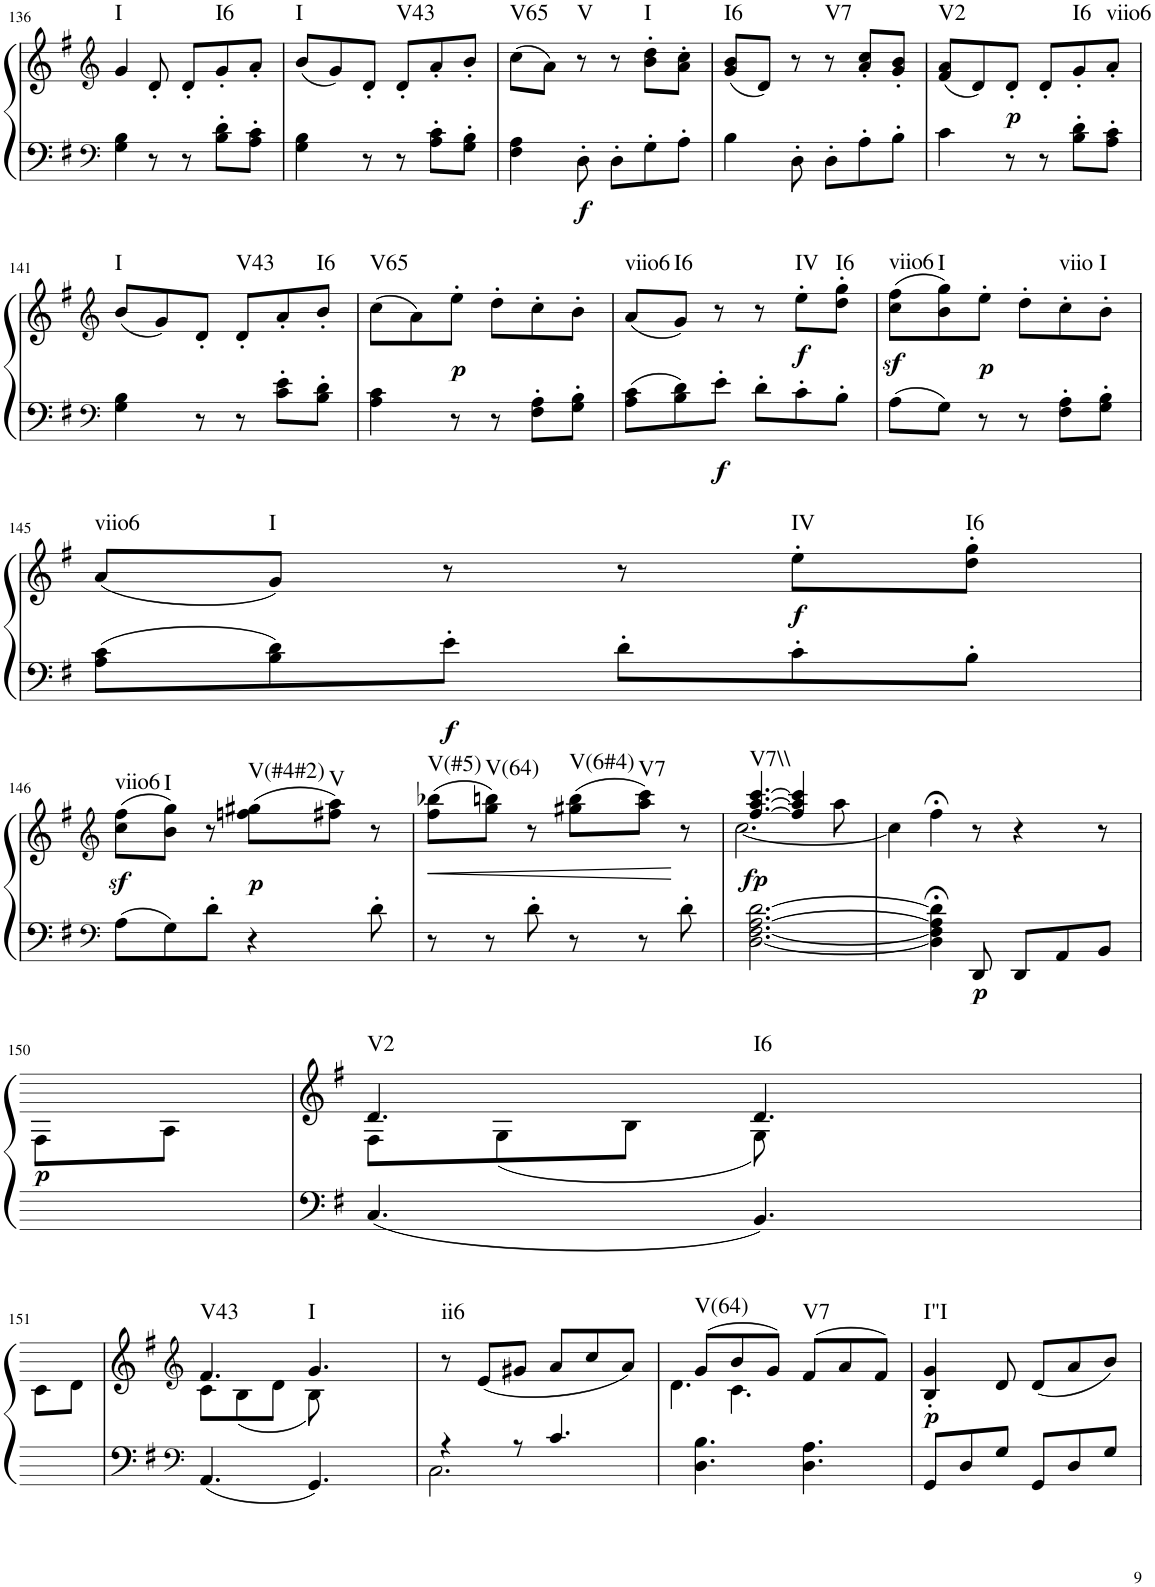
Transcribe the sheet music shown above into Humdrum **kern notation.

**kern	**kern	**dynam	**harte
*part1	*part1	*part1	*part1
*staff2	*staff1	*staff1/2	*
*I"Klavier linke Hand	*	*	*
!!LO:PB:g=z
*clefF4	*clefG2	*	*
*k[f#]	*k[f#]	*	*
*M6/8	*M6/8	*	*
=136	=136	=136	=136
!	!	!	!LO:H:kt=I
4G\ 4B\	4g/	.	N
8r	8d'/	.	.
8r	8d'/L	.	.
!	!	!	!LO:H:kt=I6
8B\' 8d\'L	8g'/	.	N
8A\' 8c\'J	8a'/J	.	.
=137	=137	=137	=137
!	!	!	!LO:H:kt=I
4G\ 4B\	(8b/L	.	N
.	8g/)	.	.
8r	8d'/J	.	.
!	!	!	!LO:H:kt=V43
8r	8d'/L	.	N
8A\' 8c\'L	8a'/	.	.
8G\' 8B\'J	8b'/J	.	.
=138	=138	=138	=138
!	!	!	!LO:H:kt=V65
4F#\ 4A\	(8cc\L	.	N
.	8a\J)	.	.
!	!	!LO:DY:b=2	!LO:H:kt=V
8D'\	8r	f	N
8D'\L	8r	.	.
!	!	!	!LO:H:kt=I
8G'\	8b\' 8dd\'L	.	N
8A'\J	8a\' 8cc\'J	.	.
=139	=139	=139	=139
!	!	!	!LO:H:kt=I6
4B\	(8g/ 8b/L	.	N
.	8d/J)	.	.
8D'\	8r	.	.
!	!	!	!LO:H:kt=V7
8D'\L	8r	.	N
8A'\	8a/' 8cc/'L	.	.
8B'\J	8g/' 8b/'J	.	.
=140	=140	=140	=140
!	!	!	!LO:H:kt=V2
4c\	(8f#/ 8a/L	.	N
.	8d/)	.	.
!	!	!LO:DY:b	!
8r	8d'/J	p	.
8r	8d'/L	.	.
!	!	!	!LO:H:kt=I6
8B\' 8d\'L	8g'/	.	N
!	!	!	!LO:H:kt=viio6
8A\' 8c\'J	8a'/J	.	N
!!LO:LB:g=z
=141	=141	=141	=141
*clefF4	*clefG2	*	*
!	!	!	!LO:H:kt=I
4G\ 4B\	(8b/L	.	N
.	8g/)	.	.
8r	8d'/J	.	.
!	!	!	!LO:H:kt=V43
8r	8d'/L	.	N
8c\' 8e\'L	8a'/	.	.
!	!	!	!LO:H:kt=I6
8B\' 8d\'J	8b'/J	.	N
=142	=142	=142	=142
!	!	!	!LO:H:kt=V65
4A\ 4c\	(8cc\L	.	N
.	8a\)	.	.
!	!	!LO:DY:b	!
8r	8ee'\J	p	.
8r	8dd'\L	.	.
8F#\' 8A\'L	8cc'\	.	.
8G\' 8B\'J	8b'\J	.	.
=143	=143	=143	=143
!	!	!	!LO:H:kt=viio6
8A\ 8c\L	(8a/L	.	N
!	!	!	!LO:H:kt=I6
8B\ 8d\	8g/J)	.	N
!	!	!LO:DY:b=2	!
8e'\J	8r	f	.
8d'\L	8r	.	.
!	!	!LO:DY:b	!LO:H:kt=IV
8c'\	8ee'\L	f	N
!	!	!	!LO:H:kt=I6
8B'\J	8dd\' 8gg\'J	.	N
=144	=144	=144	=144
!	!	!LO:DY:b	!LO:H:kt=viio6
8A\L	(8cc\ 8ff#\L	sf	N
!	!	!	!LO:H:kt=I
8G\J	8b\ 8gg\)	.	N
!	!	!LO:DY:b	!
8r	8ee'\J	p	.
8r	8dd'\L	.	.
!	!	!	!LO:H:kt=viio
8F#\' 8A\'L	8cc'\	.	N
!	!	!	!LO:H:kt=I
8G\' 8B\'J	8b'\J	.	N
!!LO:LB:g=z
=145	=145	=145	=145
!	!	!	!LO:H:kt=viio6
8A\ 8c\L	(8a/L	.	N
!	!	!	!LO:H:kt=I
8B\ 8d\	8g/J)	.	N
!	!	!LO:DY:b=2	!
8e'\J	8r	f	.
8d'\L	8r	.	.
!	!	!LO:DY:b	!LO:H:kt=IV
8c'\	8ee'\L	f	N
!	!	!	!LO:H:kt=I6
8B'\J	8dd\' 8gg\'J	.	N
!!LO:LB:g=z
=146	=146	=146	=146
*clefF4	*clefG2	*	*
!	!	!LO:DY:b	!LO:H:kt=viio6
8A\L	(8cc\ 8ff#\L	sf	N
!	!	!	!LO:H:kt=I
8G\	8b\ 8gg\J)	.	N
8d'\J	8r	.	.
!	!	!LO:DY:b	!LO:H:kt=V(#4#2)
4r	(8ffn\ 8gg#X\L	p	N
!	!	!	!LO:H:kt=V
.	8ff#X\ 8aa\J)	.	N
8d'\	8r	.	.
=147	=147	=147	=147
!	!	!LO:HP:b	!LO:H:kt=V(#5)
8r	(8ff#\ 8bb-X\L	<	N
!	!	!	!LO:H:kt=V(64)
8r	8gg\ 8bbn\J)	.	N
8d'\	8r	.	.
!	!	!	!LO:H:kt=V(6#4)
8r	(8gg#X\ 8bb\L	.	N
!	!	!	!LO:H:kt=V7
8r	8aa\ 8ccc\J)	.	N
8d'\	8r	[	.
=148	=148	=148	=148
*	*^	*	*
!	!	!	!LO:DY:b	!LO:H:kt=V7\\
4ryy	[4.ff#/ [4.aa/ [4.ccc/	[2.cc\	fp	N
[2D\ [2F#\ [2A\ [2d\	.	.	.	.
.	4ff#/] 4aa/] 4ccc/]	.	.	.
.	8aa\	.	.	.
=149	=149	=149	=149	=149
4D\_ 4F#\_ 4A\_ 4d\_	4ff#;<\	4cc\]	.	.
4D\];< 4F#\];< 4A\];< 4d\];<	8r	4ryy	.	.
.	4r	.	.	.
!	!	!	!LO:DY:b=2	!
8DD/	.	2ryy	p	.
8DD/L	8r	.	.	.
8AA/	4ryy	.	.	.
8BB/J	.	.	.	.
!!LO:LB:g=z	!!
=150	=150	=150	=150	=150
!	!	!	!LO:DY:b	!LO:H:kt=V2
4ryy	4.d/	8F#\L	p	N
.	.	8A\J	.	.
4.C/	.	8F#\L	.	.
!	!	!	!	!LO:H:kt=I6
.	4.d/	(8G\	.	N
.	.	8B\J	.	.
[8BB/	.	8G\)	.	.
!!LO:LB:g=z	!!
=151	=151	=151	=151	=151
*	*clefG2	*	*	*
!	!	!	!	!LO:H:kt=V43
4BB/]	4.f#/	8c\L	.	N
.	.	8d\J	.	.
*clefF4	*	*	*	*
4.AA/	.	8c\L	.	.
!	!	!	!	!LO:H:kt=I
.	4.g/	(8B\	.	N
.	.	8d\J	.	.
[8GG/	.	8B\)	.	.
=152	=152	=152	=152	=152
*^	*	*	*	*
!	!	!	!	!	!LO:H:kt=ii6
*	*	*v	*v	*	*
4r	2.C\	8r	.	N
.	.	(8e/L	.	.
4GG/]	.	8g#X/J	.	.
.	.	8a/L	.	.
8r	.	8cc/	.	.
4.c/	.	8a/J)	.	.
.	4ryy	4ryy	.	.
=153	=153	=153	=153	=153
*	*	*^	*	*
!	!	!	!	!	!LO:H:kt=V(64)
*v	*v	*	*	*	*
4ryy	(8g/L	4.d\	.	N
.	8b/	.	.	.
4.D\ 4.B\	8g/J)	.	.	.
!	!	!	!	!LO:H:kt=V7
.	(8f#/L	4.c\	.	N
.	8a/	.	.	.
[8D\ [8A\	8f#/J)	.	.	.
*	*v	*v	*	*
=154	=154	=154	=154
!	!	!LO:DY:b	!LO:H:kt=I"I
8GG/L	4B/' 4g/'	p	N
4D\] 4A\]	.	.	.
.	8d/	.	.
8D/	(8d/L	.	.
8G/J	8a/	.	.
8GG/L	8b/J)	.	.
8D/	4ryy	.	.
8G/J	.	.	.
=	=	=	=
*-	*-	*-	*-
